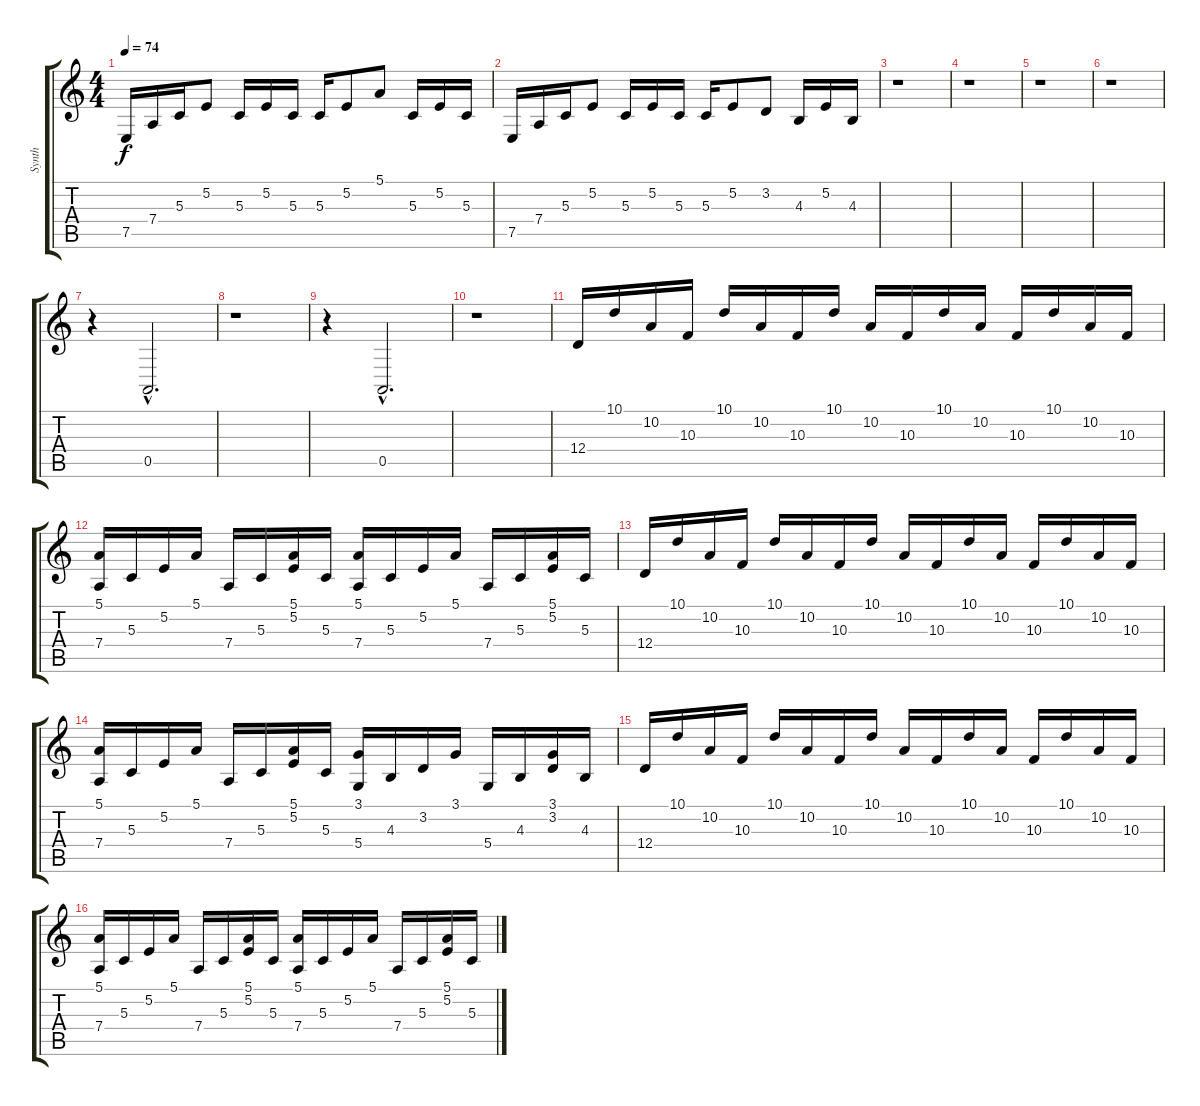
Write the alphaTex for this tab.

\track ("Synth" "Synth") {instrument fx4atmosphere}
\staff {score tabs}
\tuning (E4 B3 G3 D3 A2 E2) {hide}
\ts (4 4)
\tempo 74
\clef g2
\ks c
7.5.16{dy f} 7.4.16 5.3.16 5.2.8 5.3.16 5.2.16 5.3.16 5.3.16 5.2.8 5.1.8 5.3.16 5.2.16 5.3.16 |
7.5.16 7.4.16 5.3.16 5.2.8 5.3.16 5.2.16 5.3.16 5.3.16 5.2.8 3.2.8 4.3.16 5.2.16 4.3.16 |
r.1 |
r.1 |
r.1 |
r.1 |
r.4 0.5{hac}.2{d volume 10 instrument seashore} |
r.1 |
r.4 0.5{hac}.2{d volume 10 instrument seashore} |
r.1 |
12.4.16{volume 13 instrument fx4atmosphere} 10.1.16 10.2.16 10.3.16 10.1.16 10.2.16 10.3.16 10.1.16 10.2.16 10.3.16 10.1.16 10.2.16 10.3.16 10.1.16 10.2.16 10.3.16 |
(5.1 7.4).16 5.3.16 5.2.16 5.1.16 7.4.16 5.3.16 (5.1 5.2).16 5.3.16 (5.1 7.4).16 5.3.16 5.2.16 5.1.16 7.4.16 5.3.16 (5.1 5.2).16 5.3.16 |
12.4.16 10.1.16 10.2.16 10.3.16 10.1.16 10.2.16 10.3.16 10.1.16 10.2.16 10.3.16 10.1.16 10.2.16 10.3.16 10.1.16 10.2.16 10.3.16 |
(5.1 7.4).16 5.3.16 5.2.16 5.1.16 7.4.16 5.3.16 (5.1 5.2).16 5.3.16 (3.1 5.4).16 4.3.16 3.2.16 3.1.16 5.4.16 4.3.16 (3.1 3.2).16 4.3.16 |
12.4.16 10.1.16 10.2.16 10.3.16 10.1.16 10.2.16 10.3.16 10.1.16 10.2.16 10.3.16 10.1.16 10.2.16 10.3.16 10.1.16 10.2.16 10.3.16 |
(5.1 7.4).16 5.3.16 5.2.16 5.1.16 7.4.16 5.3.16 (5.1 5.2).16 5.3.16 (5.1 7.4).16 5.3.16 5.2.16 5.1.16 7.4.16 5.3.16 (5.1 5.2).16 5.3.16
